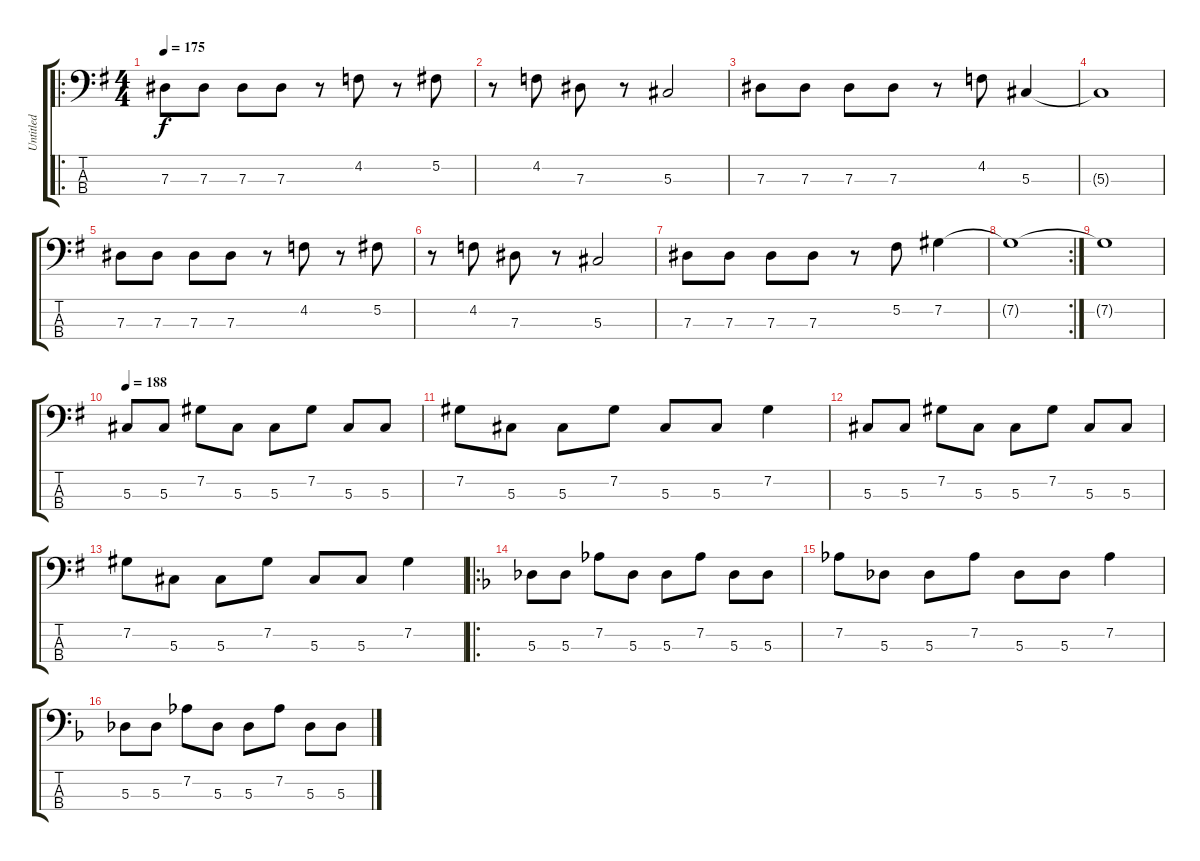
\track ("Untitled" "Untitled") {instrument electricbassfinger}
\staff {score tabs}
\tuning (Gb2 Db2 Ab1 Eb1) {hide}
\ro
\ts (4 4)
\tempo 175
\clef f4
\ks g
7.3.8{dy f instrument electricbassfinger} 7.3.8 7.3.8 7.3.8 r.8 4.2.8 r.8 5.2.8 |
r.8 4.2.8 7.3.8 r.8 5.3.2 |
7.3.8 7.3.8 7.3.8 7.3.8 r.8 4.2.8 5.3.4 |
5.3{t}.1 |
7.3.8 7.3.8 7.3.8 7.3.8 r.8 4.2.8 r.8 5.2.8 |
r.8 4.2.8 7.3.8 r.8 5.3.2 |
7.3.8 7.3.8 7.3.8 7.3.8 r.8 5.2.8 7.2.4 |
\rc 2
7.2{t}.1 |
7.2{t}.1 |
\tempo 188
5.3.8{beam merge} 5.3.8 7.2.8 5.3.8 5.3.8 7.2.8 5.3.8 5.3.8 |
7.2.8 5.3.8 5.3.8 7.2.8 5.3.8 5.3.8 7.2.4 |
5.3.8 5.3.8 7.2.8 5.3.8 5.3.8 7.2.8 5.3.8 5.3.8 |
7.2.8 5.3.8 5.3.8 7.2.8 5.3.8 5.3.8 7.2.4 |
\ro
\ks f
5.3.8 5.3.8 7.2.8 5.3.8 5.3.8 7.2.8 5.3.8 5.3.8 |
7.2.8 5.3.8 5.3.8 7.2.8 5.3.8 5.3.8 7.2.4 |
5.3.8 5.3.8 7.2.8 5.3.8 5.3.8 7.2.8 5.3.8 5.3.8
